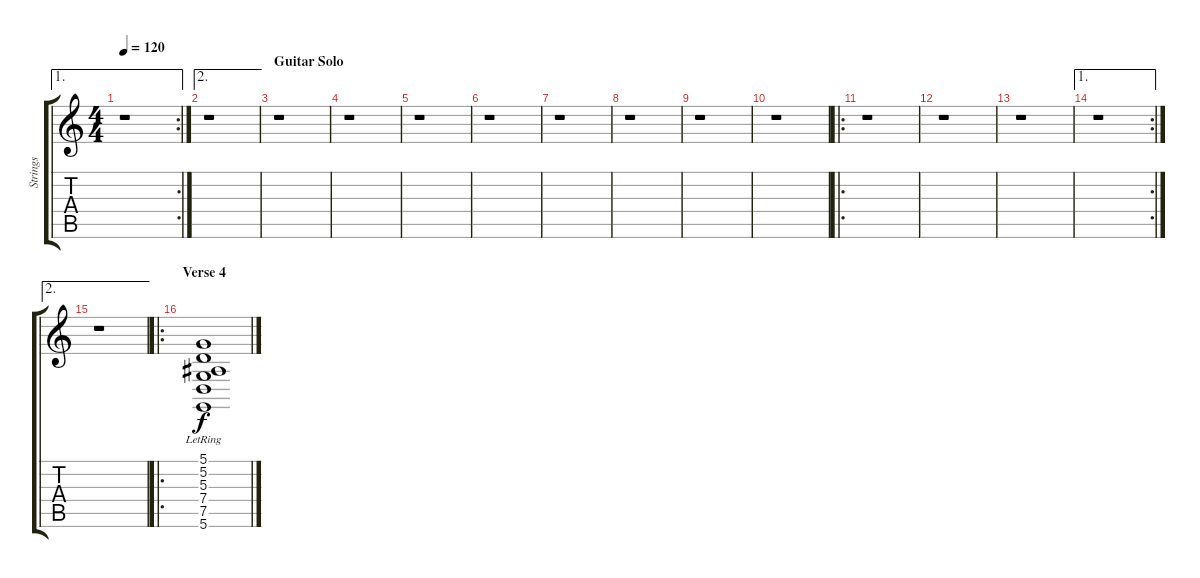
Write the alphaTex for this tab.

\track ("Strings" "Strings") {instrument stringensemble1}
\staff {score tabs}
\tuning (D4 A3 F3 C3 G2 D2) {hide}
\ae 1
\rc 2
\ts (4 4)
\tempo 120
\clef g2
\ks c
r.1{dy f} |
\ae 2
r.1 |
\section ("" "Guitar Solo")
r.1 |
r.1 |
r.1 |
r.1 |
r.1 |
r.1 |
r.1 |
r.1 |
\ro
r.1 |
r.1 |
r.1 |
\ae 1
\rc 2
r.1 |
\ae 2
r.1 |
\ro
\section ("" "Verse 4")
(5.1{lr} 5.2{lr} 5.3{lr} 7.4{lr} 7.5{lr} 5.6{lr}).1
